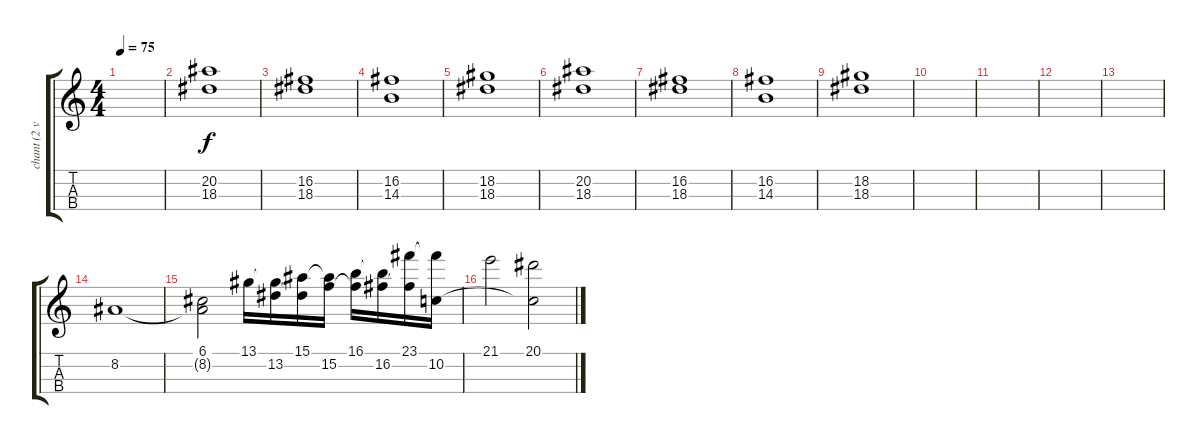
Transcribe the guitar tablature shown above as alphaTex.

\track ("chant (2 voix)" "chant (2 v") {instrument fx6goblins}
\staff {score tabs}
\tuning (G4 D4 A3 E3) {hide}
\ts (4 4)
\tempo 75
\clef g2
\ks c
|
(20.2 18.3).1 |
(16.2 18.3).1 |
(16.2 14.3).1 |
(18.2 18.3).1 |
(20.2 18.3).1 |
(16.2 18.3).1 |
(16.2 14.3).1 |
(18.2 18.3).1 |
|
|
|
|
8.2.1 |
(6.1 8.2{t}).2 13.1.16 (13.1{t} 13.2).16 (15.1 13.2{t}).16 (15.1{t} 15.2).16 (16.1 15.2{t}).16 (16.1{t} 16.2).16 (23.1 16.2{t}).16 (23.1{t} 10.2).16 |
21.1.2 (20.1 10.2{t}).2
